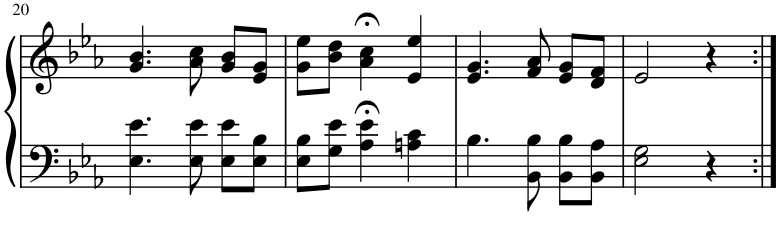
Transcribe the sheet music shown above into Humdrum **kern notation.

**kern	**kern
*part1	*part1
*staff2	*staff1
*I"Piano	*
*I'Pno.	*
!!LO:PB:g=z
*clefF4	*clefG2
*k[b-e-a-]	*k[b-e-a-]
*M3/4	*M3/4
=20	=20
4.E-\ 4.e-\	4.g/ 4.b-/
8E-\ 8e-\	8a-\ 8cc\
8E-\ 8e-\L	8g/ 8b-/L
8E-\ 8B-\J	8e-/ 8g/J
=21	=21
8E-\ 8B-\L	8g\ 8ee-\L
8G\ 8e-\J	8b-\ 8dd\J
4A-\;< 4e-\;<	4a-\;< 4cc\;<
4An\ 4c\	4e-/ 4ee-/
=22	=22
4.B-\	4.e-/ 4.g/
8BB-\ 8B-\	8f/ 8a-/
8BB-\ 8B-\L	8e-/ 8g/L
8BB-\ 8A-\J	8d/ 8f/J
=23	=23
2E-\ 2G\	2e-/
4r	4r
=:|!	=:|!
*-	*-
